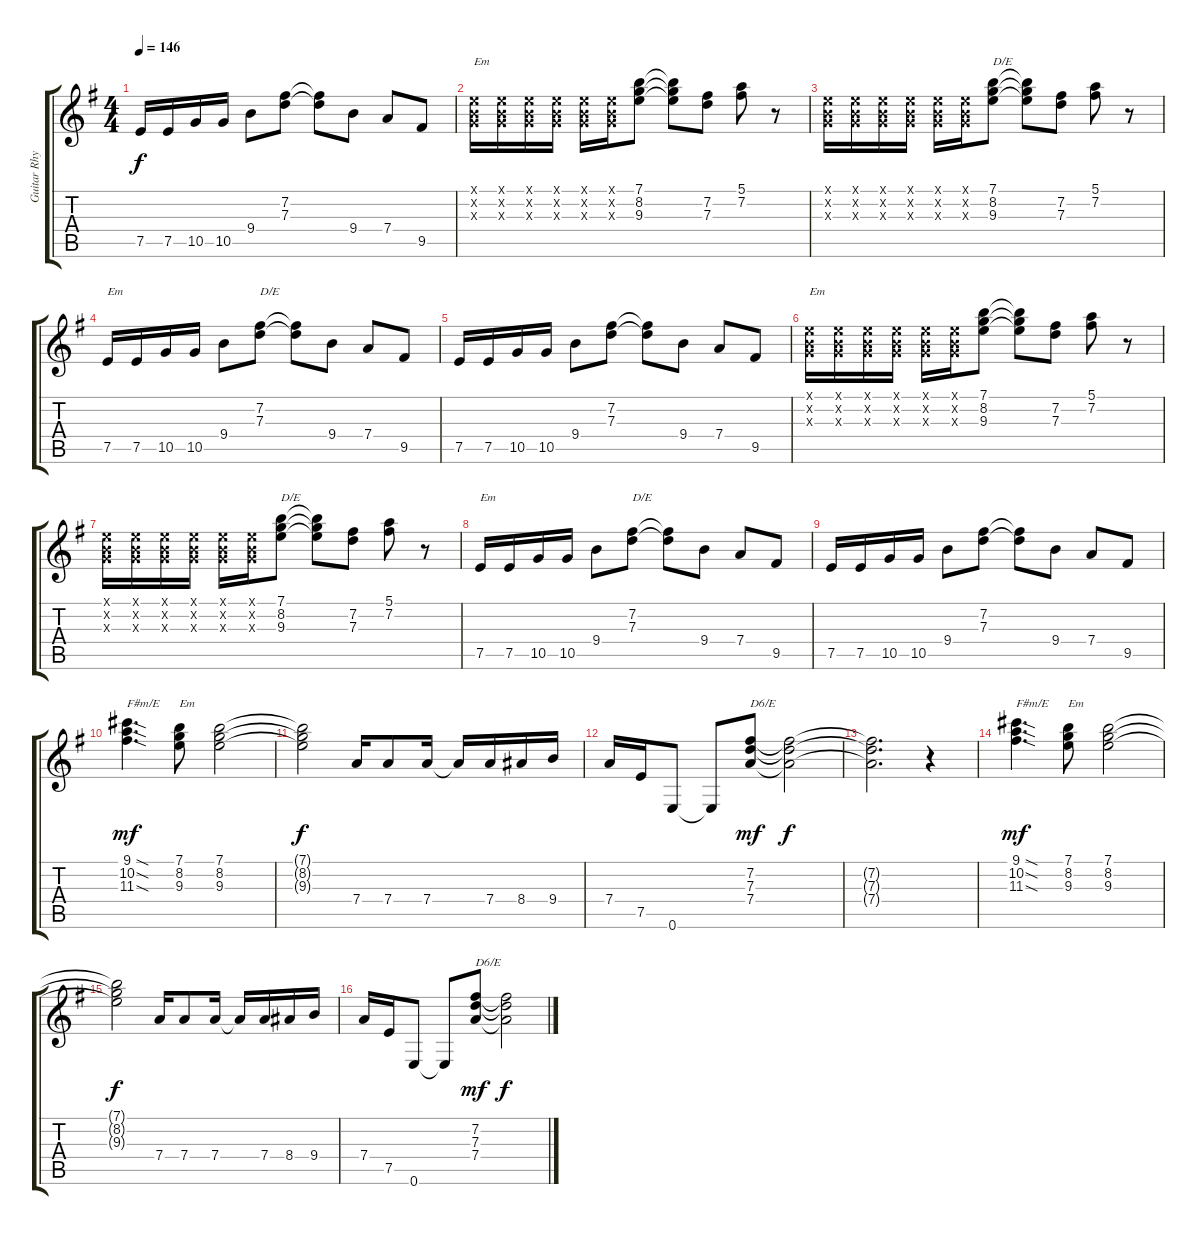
\track ("Guitar Rhythm 4" "Guitar Rhy") {instrument overdrivenguitar}
\staff {score tabs}
\tuning (E4 B3 G3 D3 A2 E2) {hide}
\ts (4 4)
\tempo 146
\clef g2
\ks g
7.5.16{dy f} 7.5.16 10.5.16 10.5.16 9.4.8 (7.2 7.3).8 (7.2{t} 7.3{t}).8 9.4.8 7.4.8 9.5.8 |
(0.1{x} 0.2{x} 0.3{x}).16{txt "Em"} (0.1{x} 0.2{x} 0.3{x}).16 (0.1{x} 0.2{x} 0.3{x}).16 (0.1{x} 0.2{x} 0.3{x}).16 (0.1{x} 0.2{x} 0.3{x}).16 (0.1{x} 0.2{x} 0.3{x}).16 (7.1 8.2 9.3).8 (7.1{t} 8.2{t} 9.3{t}).8 (7.2 7.3).8 (5.1 7.2).8 r.8 |
(0.1{x} 0.2{x} 0.3{x}).16 (0.1{x} 0.2{x} 0.3{x}).16 (0.1{x} 0.2{x} 0.3{x}).16 (0.1{x} 0.2{x} 0.3{x}).16 (0.1{x} 0.2{x} 0.3{x}).16 (0.1{x} 0.2{x} 0.3{x}).16 (7.1 8.2 9.3).8{txt "D/E"} (7.1{t} 8.2{t} 9.3{t}).8 (7.2 7.3).8 (5.1 7.2).8 r.8 |
7.5.16{txt "Em"} 7.5.16 10.5.16 10.5.16 9.4.8 (7.2 7.3).8{txt "D/E"} (7.2{t} 7.3{t}).8 9.4.8 7.4.8 9.5.8 |
7.5.16 7.5.16 10.5.16 10.5.16 9.4.8 (7.2 7.3).8 (7.2{t} 7.3{t}).8 9.4.8 7.4.8 9.5.8 |
(0.1{x} 0.2{x} 0.3{x}).16{txt "Em"} (0.1{x} 0.2{x} 0.3{x}).16 (0.1{x} 0.2{x} 0.3{x}).16 (0.1{x} 0.2{x} 0.3{x}).16 (0.1{x} 0.2{x} 0.3{x}).16 (0.1{x} 0.2{x} 0.3{x}).16 (7.1 8.2 9.3).8 (7.1{t} 8.2{t} 9.3{t}).8 (7.2 7.3).8 (5.1 7.2).8 r.8 |
(0.1{x} 0.2{x} 0.3{x}).16 (0.1{x} 0.2{x} 0.3{x}).16 (0.1{x} 0.2{x} 0.3{x}).16 (0.1{x} 0.2{x} 0.3{x}).16 (0.1{x} 0.2{x} 0.3{x}).16 (0.1{x} 0.2{x} 0.3{x}).16 (7.1 8.2 9.3).8{txt "D/E"} (7.1{t} 8.2{t} 9.3{t}).8 (7.2 7.3).8 (5.1 7.2).8 r.8 |
7.5.16{txt "Em"} 7.5.16 10.5.16 10.5.16 9.4.8 (7.2 7.3).8{txt "D/E"} (7.2{t} 7.3{t}).8 9.4.8 7.4.8 9.5.8 |
7.5.16 7.5.16 10.5.16 10.5.16 9.4.8 (7.2 7.3).8 (7.2{t} 7.3{t}).8 9.4.8 7.4.8 9.5.8 |
(9.1{sod} 10.2{sod} 11.3{sod}).4{d txt "F#m/E" dy mf} (7.1 8.2 9.3).8{txt "Em"} (7.1 8.2 9.3).2 |
(7.1{t} 8.2{t} 9.3{t}).2{dy f} 7.4.16 7.4.8 7.4.16 7.4{t}.16 7.4.16 8.4.16 9.4.16 |
7.4.16 7.5.16 0.6.8 0.6{t}.8 (7.2 7.3 7.4).8{txt "D6/E" dy mf} (7.2{t} 7.3{t} 7.4{t}).2{dy f} |
(7.2{t} 7.3{t} 7.4{t}).2{d} r.4 |
(9.1{sod} 10.2{sod} 11.3{sod}).4{d txt "F#m/E" dy mf} (7.1 8.2 9.3).8{txt "Em"} (7.1 8.2 9.3).2 |
(7.1{t} 8.2{t} 9.3{t}).2{dy f} 7.4.16 7.4.8 7.4.16 7.4{t}.16 7.4.16 8.4.16 9.4.16 |
7.4.16 7.5.16 0.6.8 0.6{t}.8 (7.2 7.3 7.4).8{txt "D6/E" dy mf} (7.2{t} 7.3{t} 7.4{t}).2{dy f}
